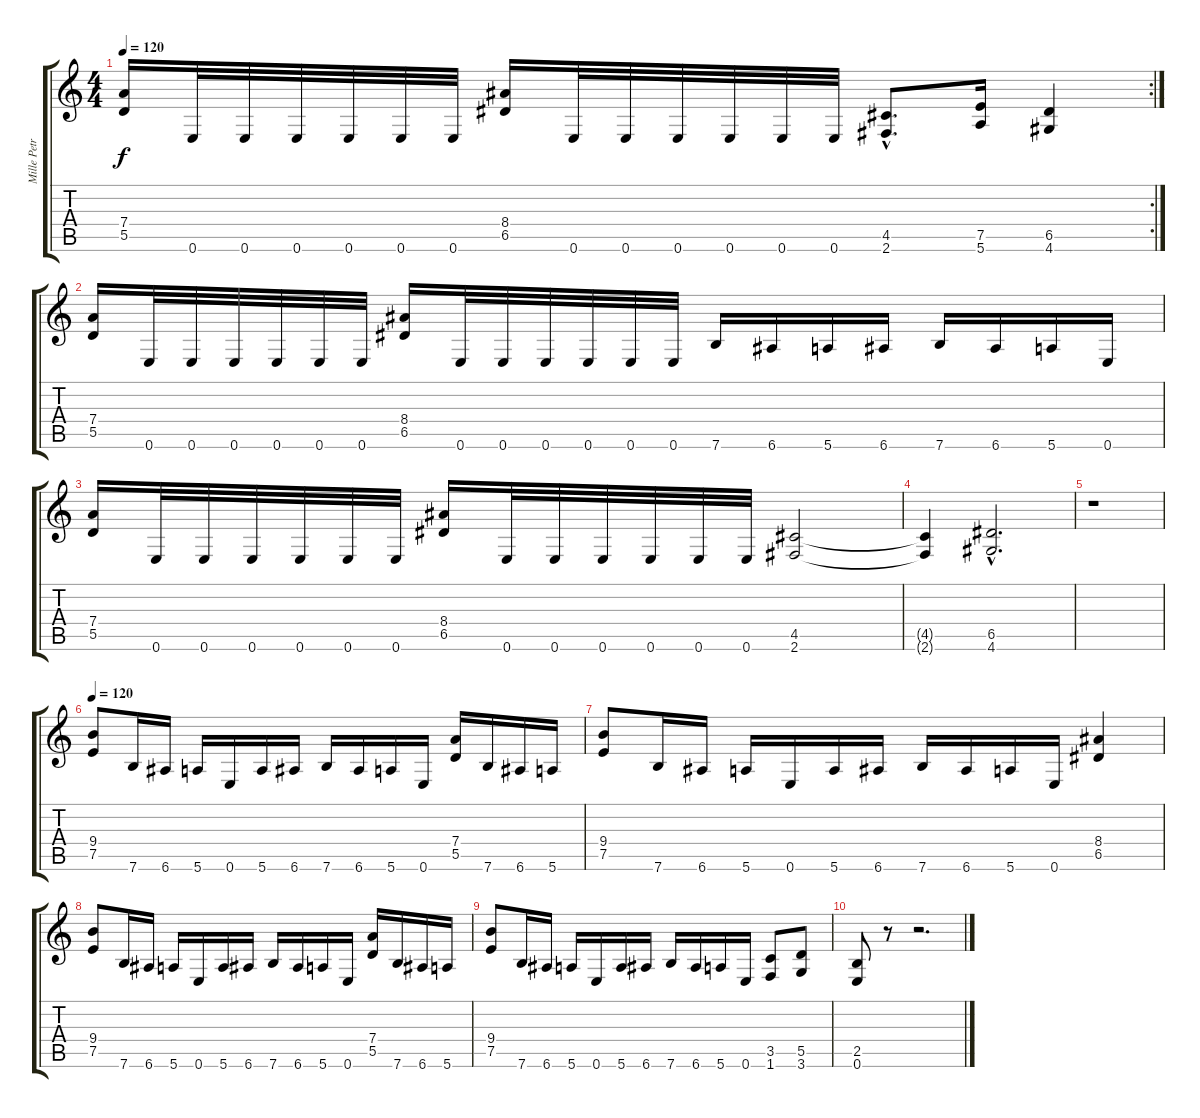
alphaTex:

\track ("Mille Petrozza" "Mille Petr") {instrument distortionguitar}
\staff {score tabs}
\tuning (E4 B3 G3 D3 A2 E2) {hide}
\rc 2
\ts (4 4)
\tempo 120
\clef g2
\ks c
(7.4 5.5).16{dy f} 0.6.32 0.6.32 0.6.32 0.6.32 0.6.32 0.6.32 (8.4 6.5).16 0.6.32 0.6.32 0.6.32 0.6.32 0.6.32 0.6.32 (4.5{hac} 2.6{hac}).8{d} (7.5 5.6).16 (6.5 4.6).4 |
(7.4 5.5).16 0.6.32 0.6.32 0.6.32 0.6.32 0.6.32 0.6.32 (8.4 6.5).16 0.6.32 0.6.32 0.6.32 0.6.32 0.6.32 0.6.32 7.6.16 6.6.16 5.6.16 6.6.16 7.6.16 6.6.16 5.6.16 0.6.16 |
(7.4 5.5).16 0.6.32 0.6.32 0.6.32 0.6.32 0.6.32 0.6.32 (8.4 6.5).16 0.6.32 0.6.32 0.6.32 0.6.32 0.6.32 0.6.32 (4.5 2.6).2 |
(4.5{t} 2.6{t}).4 (6.5{hac} 4.6{hac}).2{d} |
r.1 |
\tempo 120
(9.4 7.5).8 7.6.16 6.6.16 5.6.16 0.6.16 5.6.16 6.6.16 7.6.16 6.6.16 5.6.16 0.6.16 (7.4 5.5).16 7.6.16 6.6.16 5.6.16 |
(9.4 7.5).8 7.6.16 6.6.16 5.6.16 0.6.16 5.6.16 6.6.16 7.6.16 6.6.16 5.6.16 0.6.16 (8.4 6.5).4 |
(9.4 7.5).8 7.6.16 6.6.16 5.6.16 0.6.16 5.6.16 6.6.16 7.6.16 6.6.16 5.6.16 0.6.16 (7.4 5.5).16 7.6.16 6.6.16 5.6.16 |
(9.4 7.5).8 7.6.16 6.6.16 5.6.16 0.6.16 5.6.16 6.6.16 7.6.16 6.6.16 5.6.16 0.6.16 (3.5 1.6).8 (5.5 3.6).8 |
(2.5 0.6).8 r.8 r.2{d}
